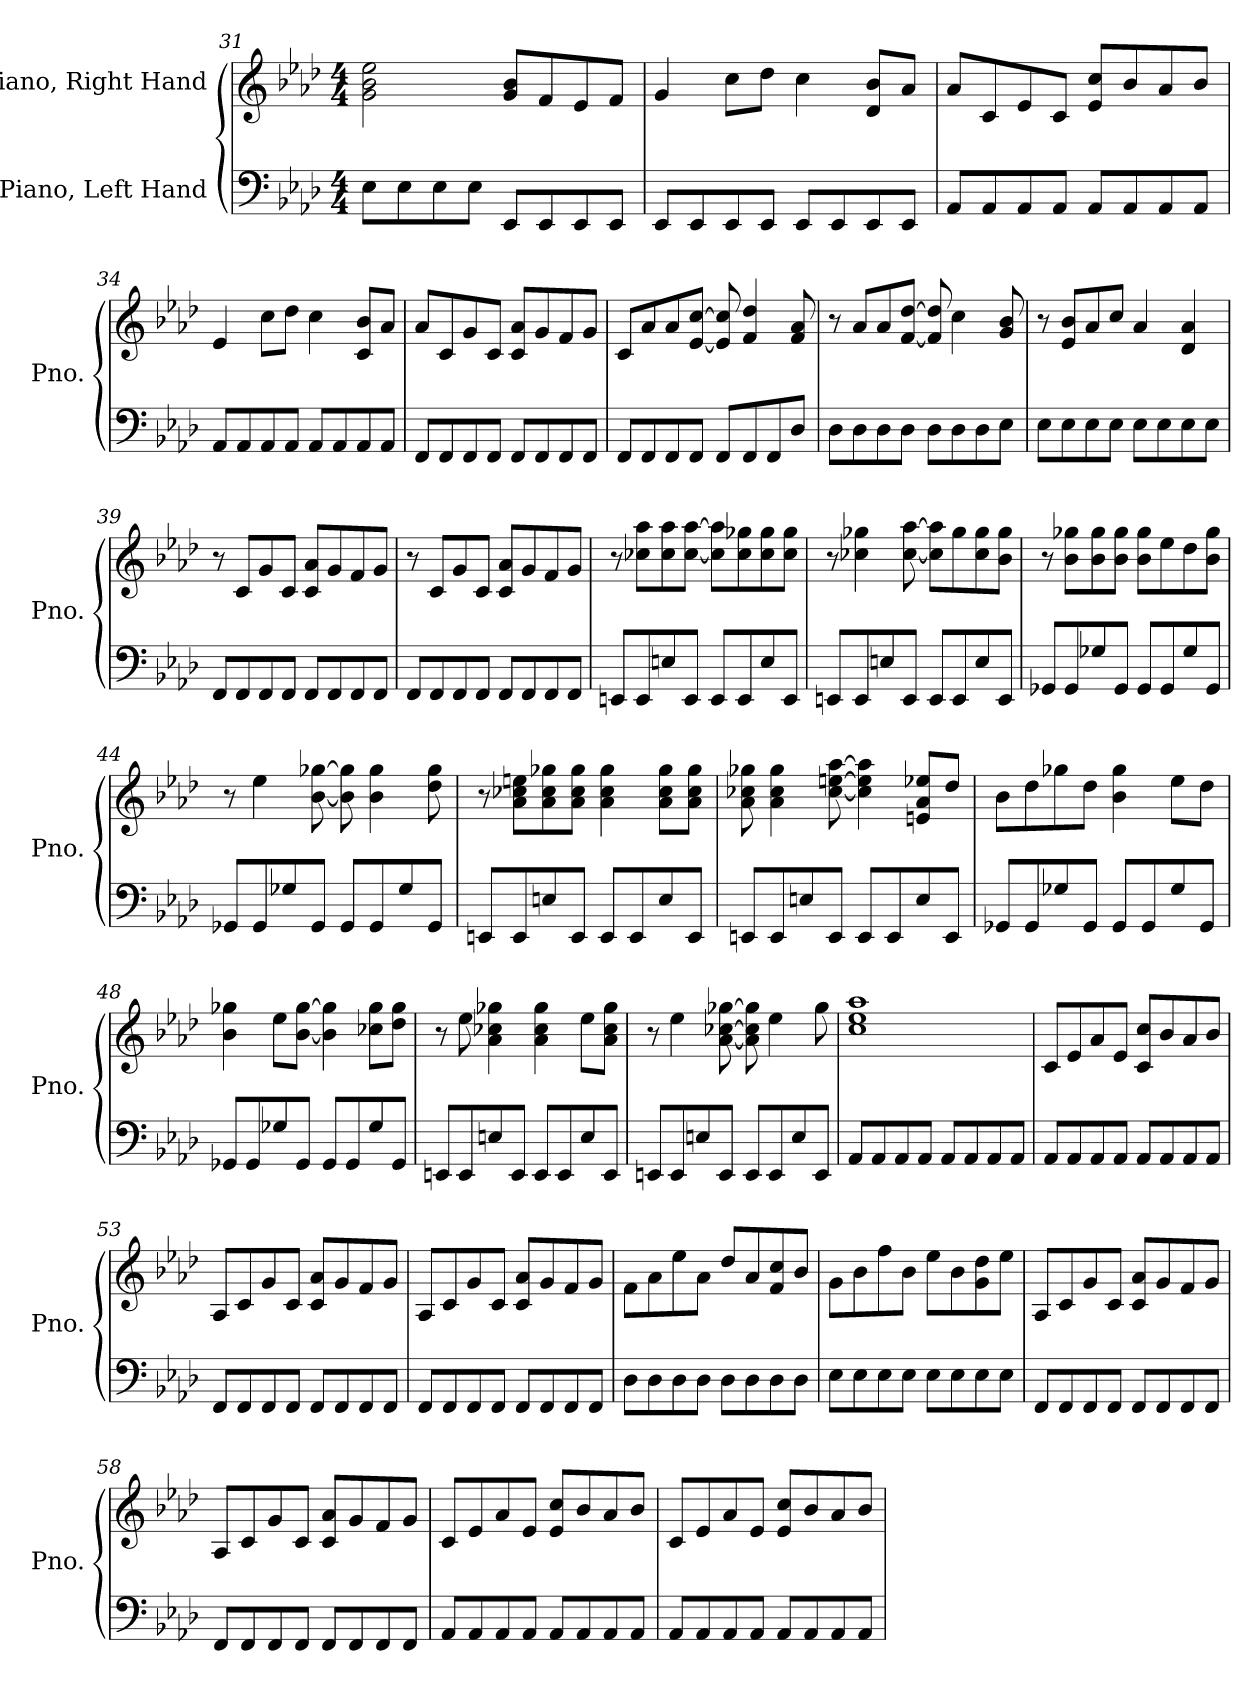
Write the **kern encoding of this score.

**kern	**kern
*part2	*part1
*staff2	*staff1
*I"Piano, Left Hand	*I"Piano, Right Hand
*I'Pno.	*I'Pno.
*clefF4	*clefG2
*k[b-e-a-d-]	*k[b-e-a-d-]
*M4/4	*M4/4
=31	=31
8E-\L	2g\ 2b-\ 2ee-\
8E-\	.
8E-\	.
8E-\J	.
8EE-/L	8g/ 8b-/L
8EE-/	8f/
8EE-/	8e-/
8EE-/J	8f/J
!!LO:LB:g=z
=32	=32
8EE-/L	4g/
8EE-/	.
8EE-/	8cc\L
8EE-/J	8dd-\J
8EE-/L	4cc\
8EE-/	.
8EE-/	8d-/ 8b-/L
8EE-/J	8a-/J
=33	=33
8AA-/L	8a-/L
8AA-/	8c/
8AA-/	8e-/
8AA-/J	8c/J
8AA-/L	8e-/ 8cc/L
8AA-/	8b-/
8AA-/	8a-/
8AA-/J	8b-/J
=34	=34
8AA-/L	4e-/
8AA-/	.
8AA-/	8cc\L
8AA-/J	8dd-\J
8AA-/L	4cc\
8AA-/	.
8AA-/	8c/ 8b-/L
8AA-/J	8a-/J
=35	=35
8FF/L	8a-/L
8FF/	8c/
8FF/	8g/
8FF/J	8c/J
8FF/L	8c/ 8a-/L
8FF/	8g/
8FF/	8f/
8FF/J	8g/J
!!LO:LB:g=z
=36	=36
8FF/L	8c/L
8FF/	8a-/
8FF/	8a-/
8FF/J	[8e-/ [8cc/J
8FF/L	8e-/] 8cc/]
8FF/	4f/ 4dd-/
8FF/	.
8D-/J	8f/ 8a-/
=37	=37
8D-\L	8r
8D-\	8a-/L
8D-\	8a-/
8D-\J	[8f/ [8dd-/J
8D-\L	8f/] 8dd-/]
8D-\	4cc\
8D-\	.
8E-\J	8g/ 8b-/
=38	=38
8E-\L	8r
8E-\	8e-/ 8b-/L
8E-\	8a-/
8E-\J	8cc/J
8E-\L	4a-/
8E-\	.
8E-\	4d-/ 4a-/
8E-\J	.
=39	=39
8FF/L	8r
8FF/	8c/L
8FF/	8g/
8FF/J	8c/J
8FF/L	8c/ 8a-/L
8FF/	8g/
8FF/	8f/
8FF/J	8g/J
!!LO:LB:g=z
=40	=40
8FF/L	8r
8FF/	8c/L
8FF/	8g/
8FF/J	8c/J
8FF/L	8c/ 8a-/L
8FF/	8g/
8FF/	8f/
8FF/J	8g/J
=41	=41
8EEn/L	8r
8EE/	8cc-X\ 8aa-\L
8En/	8cc-\ 8aa-\
8EE/J	[8cc-\ [8aa-\J
8EE/L	8cc-\] 8aa-\]L
8EE/	8cc-\ 8gg-X\
8E/	8cc-\ 8gg-\
8EE/J	8cc-\ 8gg-\J
=42	=42
8EEn/L	8r
8EE/	4cc-X\ 4gg-X\
8En/	.
8EE/J	[8cc-\ [8aa-\
8EE/L	8cc-\] 8aa-\]L
8EE/	8gg-\
8E/	8cc-\ 8gg-\
8EE/J	8b-\ 8gg-\J
=43	=43
8GG-X/L	8r
8GG-/	8b-\ 8gg-X\L
8G-X/	8b-\ 8gg-\
8GG-/J	8b-\ 8gg-\J
8GG-/L	8b-\ 8gg-\L
8GG-/	8ee-\
8G-/	8dd-\
8GG-/J	8b-\ 8gg-\J
!!LO:LB:g=z
=44	=44
8GG-X/L	8r
8GG-/	4ee-\
8G-X/	.
8GG-/J	[8b-\ [8gg-X\
8GG-/L	8b-\] 8gg-\]
8GG-/	4b-\ 4gg-\
8G-/	.
8GG-/J	8dd-\ 8gg-\
=45	=45
8EEn/L	8r
8EE/	8a-\ 8cc-X\ 8een\L
8En/	8a-\ 8cc-\ 8gg-X\
8EE/J	8a-\ 8cc-\ 8gg-\J
8EE/L	4a-\ 4cc-\ 4gg-\
8EE/	.
8E/	8a-\ 8cc-\ 8gg-\L
8EE/J	8a-\ 8cc-\ 8gg-\J
=46	=46
8EEn/L	8a-\ 8cc-X\ 8gg-X\
8EE/	4a-\ 4cc-\ 4gg-\
8En/	.
8EE/J	[8cc-\ [8een\ [8aa-\
8EE/L	4cc-\] 4ee\] 4aa-\]
8EE/	.
8E/	8en/ 8a-/ 8ee-X/L
8EE/J	8dd-/J
=47	=47
8GG-X/L	8b-\L
8GG-/	8dd-\
8G-X/	8gg-X\
8GG-/J	8dd-\J
8GG-/L	4b-\ 4gg-\
8GG-/	.
8G-/	8ee-\L
8GG-/J	8dd-\J
!!LO:PB:g=z
=48	=48
8GG-X/L	4b-\ 4gg-X\
8GG-/	.
8G-X/	8ee-\L
8GG-/J	[8b-\ [8gg-\J
8GG-/L	4b-\] 4gg-\]
8GG-/	.
8G-/	8cc-X\ 8gg-\L
8GG-/J	8dd-\ 8gg-\J
=49	=49
8EEn/L	8r
8EE/	8ee-\
8En/	4a-\ 4cc-X\ 4gg-X\
8EE/J	.
8EE/L	4a-\ 4cc-\ 4gg-\
8EE/	.
8E/	8ee-\L
8EE/J	8a-\ 8cc-\ 8gg-\J
=50	=50
8EEn/L	8r
8EE/	4ee-\
8En/	.
8EE/J	[8a-\ [8cc-X\ [8gg-X\
8EE/L	8a-\] 8cc-\] 8gg-\]
8EE/	4ee-\
8E/	.
8EE/J	8gg-\
=51	=51
8AA-/L	1cc 1ee- 1aa-
8AA-/	.
8AA-/	.
8AA-/J	.
8AA-/L	.
8AA-/	.
8AA-/	.
8AA-/J	.
!!LO:LB:g=z
=52	=52
8AA-/L	8c/L
8AA-/	8e-/
8AA-/	8a-/
8AA-/J	8e-/J
8AA-/L	8c/ 8cc/L
8AA-/	8b-/
8AA-/	8a-/
8AA-/J	8b-/J
=53	=53
8FF/L	8A-/L
8FF/	8c/
8FF/	8g/
8FF/J	8c/J
8FF/L	8c/ 8a-/L
8FF/	8g/
8FF/	8f/
8FF/J	8g/J
=54	=54
8FF/L	8A-/L
8FF/	8c/
8FF/	8g/
8FF/J	8c/J
8FF/L	8c/ 8a-/L
8FF/	8g/
8FF/	8f/
8FF/J	8g/J
=55	=55
8D-\L	8f\L
8D-\	8a-\
8D-\	8ee-\
8D-\J	8a-\J
8D-\L	8dd-/L
8D-\	8a-/
8D-\	8f/ 8cc/
8D-\J	8b-/J
!!LO:LB:g=z
=56	=56
8E-\L	8g\L
8E-\	8b-\
8E-\	8ff\
8E-\J	8b-\J
8E-\L	8ee-\L
8E-\	8b-\
8E-\	8g\ 8dd-\
8E-\J	8ee-\J
=57	=57
8FF/L	8A-/L
8FF/	8c/
8FF/	8g/
8FF/J	8c/J
8FF/L	8c/ 8a-/L
8FF/	8g/
8FF/	8f/
8FF/J	8g/J
=58	=58
8FF/L	8A-/L
8FF/	8c/
8FF/	8g/
8FF/J	8c/J
8FF/L	8c/ 8a-/L
8FF/	8g/
8FF/	8f/
8FF/J	8g/J
=59	=59
8AA-/L	8c/L
8AA-/	8e-/
8AA-/	8a-/
8AA-/J	8e-/J
8AA-/L	8e-/ 8cc/L
8AA-/	8b-/
8AA-/	8a-/
8AA-/J	8b-/J
!!LO:LB:g=z
=60	=60
8AA-/L	8c/L
8AA-/	8e-/
8AA-/	8a-/
8AA-/J	8e-/J
8AA-/L	8e-/ 8cc/L
8AA-/	8b-/
8AA-/	8a-/
8AA-/J	8b-/J
=	=
*-	*-
